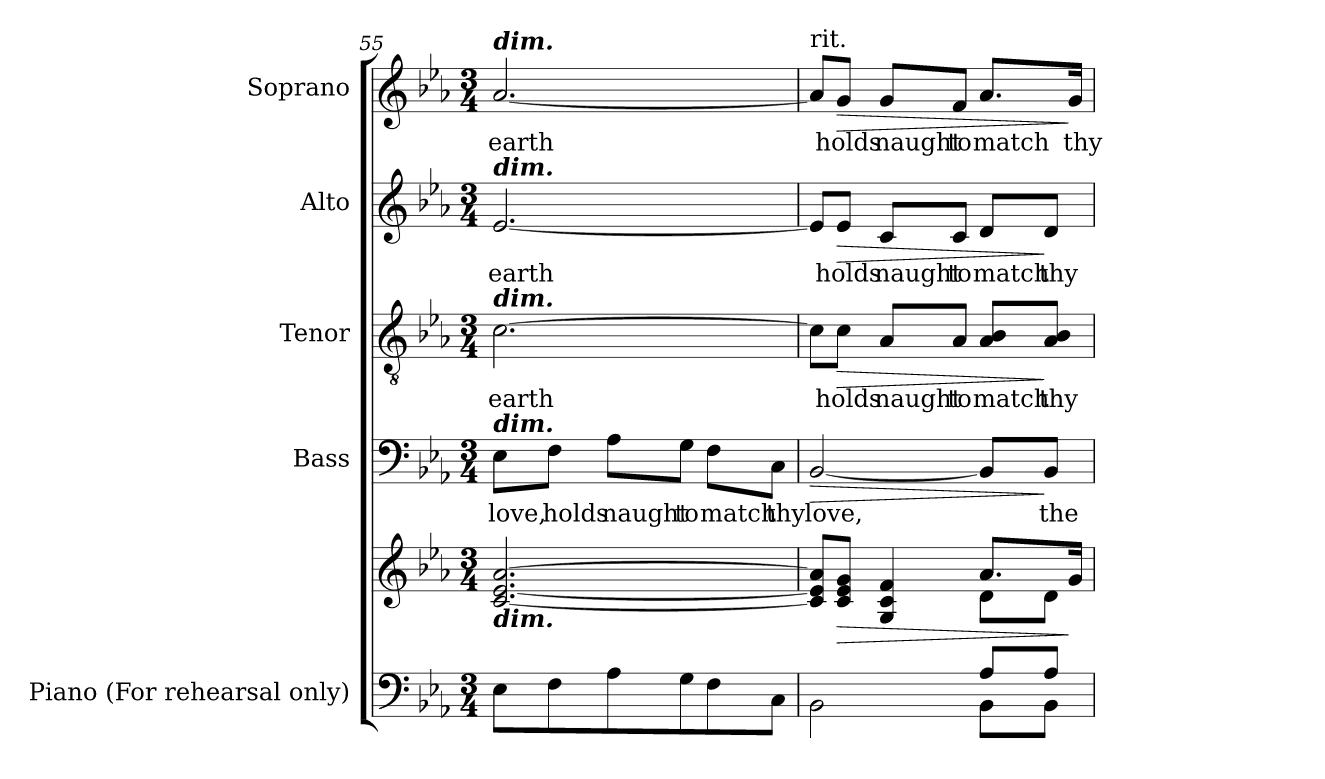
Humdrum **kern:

**kern	**kern	**dynam	**kern	**text	**dynam	**kern	**text	**dynam	**kern	**text	**dynam	**kern	**text	**dynam
*part5	*part5	*part5	*part4	*part4	*part4	*part3	*part3	*part3	*part2	*part2	*part2	*part1	*part1	*part1
*staff6	*staff5	*staff5/6	*staff4	*staff4	*staff4	*staff3	*staff3	*staff3	*staff2	*staff2	*staff2	*staff1	*staff1	*staff1
*I"Piano (For rehearsal only)	*	*	*I"Bass	*	*	*I"Tenor	*	*	*I"Alto	*	*	*I"Soprano	*	*
*I'Pno.	*	*	*I'B.	*	*	*I'T.	*	*	*I'A.	*	*	*I'S.	*	*
!!LO:PB:g=z
*clefF4	*clefG2	*	*clefF4	*	*	*clefGv2	*	*	*clefG2	*	*	*clefG2	*	*
*	*	*	*	*	*	*ITrd7c12	*	*	*	*	*	*	*	*
*k[b-e-a-]	*k[b-e-a-]	*	*k[b-e-a-]	*	*	*k[b-e-a-]	*	*	*k[b-e-a-]	*	*	*k[b-e-a-]	*	*
*E-:	*E-:	*	*E-:	*	*	*E-:	*	*	*E-:	*	*	*E-:	*	*
*M3/4	*M3/4	*	*M3/4	*	*	*M3/4	*	*	*M3/4	*	*	*M3/4	*	*
=55	=55	=55	=55	=55	=55	=55	=55	=55	=55	=55	=55	=55	=55	=55
!	!	!	!	!LO:LY:b:color=#000000	!	!	!	!	!	!	!	!	!	!
!	!	!	!	!	!	!	!LO:LY:b:color=#000000	!	!	!	!	!	!	!
!	!	!	!	!	!	!	!	!	!	!LO:LY:b:color=#000000	!	!	!	!
!	!	!	!	!	!	!	!	!	!	!	!	!LO:TX:a:Bi:t=dim.	!	!
!	!	!	!	!	!	!	!	!	!LO:TX:a:Bi:t=dim.	!	!	!	!	!
!	!	!	!	!	!	!LO:TX:a:Bi:t=dim.	!	!	!	!	!	!	!	!
!	!	!	!LO:TX:a:Bi:t=dim.	!	!	!	!	!	!	!	!	!	!	!
!	!LO:TX:b:Bi:t=dim.	!	!	!	!	!	!	!	!	!	!	!	!	!
!	!	!	!	!	!	!	!	!	!	!	!	!	!LO:LY:b:color=#000000	!
8E-i\L	[<2.ci/ [<2.e-i [>2.a-i	.	8E-i\L	love,	.	[>2.Ci\	earth	.	[<2.e-i/	earth	.	[<2.a-i/	earth	.
!	!	!	!	!LO:LY:b:color=#000000	!	!	!	!	!	!	!	!	!	!
8Fi\	.	.	8Fi\J	holds	.	.	.	.	.	.	.	.	.	.
!	!	!	!	!LO:LY:b:color=#000000	!	!	!	!	!	!	!	!	!	!
8A-i\	.	.	8A-i\L	naught	.	.	.	.	.	.	.	.	.	.
!	!	!	!	!LO:LY:b:color=#000000	!	!	!	!	!	!	!	!	!	!
8Gi\	.	.	8Gi\J	to	.	.	.	.	.	.	.	.	.	.
!	!	!	!	!LO:LY:b:color=#000000	!	!	!	!	!	!	!	!	!	!
8Fi\	.	.	8Fi\L	match	.	.	.	.	.	.	.	.	.	.
!	!	!	!	!LO:LY:b:color=#000000	!	!	!	!	!	!	!	!	!	!
8Ci\J	.	.	8Ci\J	thy	.	.	.	.	.	.	.	.	.	.
=56	=56	=56	=56	=56	=56	=56	=56	=56	=56	=56	=56	=56	=56	=56
*^	*^	*	*	*	*	*	*	*	*	*	*	*	*	*
!	!	!	!	!	!	!	!	!	!	!	!	!	!	!LO:TX:t=rit.	!	!
!	!	!	!	!	!	!LO:LY:b:color=#000000	!LO:HP:b	!	!	!	!	!	!	!	!	!
2ryy	2BB-i\	8ci/] 8e-i] 8a-i]L	2ryy	.	[<2BB-i/	love,	>	8Ci\L]	.	.	8e-i/L]	.	.	8a-i/L]	.	.
!	!	!	!	!LO:HP:b	!	!	!	!	!	!	!	!	!	!	!	!
!	!	!	!	!	!	!	!	!	!LO:LY:b:color=#000000	!LO:HP:b	!	!	!	!	!	!
!	!	!	!	!	!	!	!	!	!	!	!	!LO:LY:b:color=#000000	!LO:HP:b	!	!	!
!	!	!	!	!	!	!	!	!	!	!	!	!	!	!	!LO:LY:b:color=#000000	!LO:HP:b
.	.	8ci/ 8e-i 8giJ	.	>	.	.	.	8Ci\J	holds	>	8e-i/J	holds	>	8gi/J	holds	>
!	!	!	!	!	!	!	!	!	!LO:LY:b:color=#000000	!	!	!	!	!	!	!
!	!	!	!	!	!	!	!	!	!	!	!	!LO:LY:b:color=#000000	!	!	!	!
!	!	!	!	!	!	!	!	!	!	!	!	!	!	!	!LO:LY:b:color=#000000	!
.	.	4Gi/ 4ci 4fi	.	.	.	.	.	8AA-i/L	naught	.	8ci/L	naught	.	8gi/L	naught	.
!	!	!	!	!	!	!	!	!	!LO:LY:b:color=#000000	!	!	!	!	!	!	!
!	!	!	!	!	!	!	!	!	!	!	!	!LO:LY:b:color=#000000	!	!	!	!
!	!	!	!	!	!	!	!	!	!	!	!	!	!	!	!LO:LY:b:color=#000000	!
.	.	.	.	.	.	.	.	8AA-i/J	to	.	8ci/J	to	.	8fi/J	to	.
!	!	!	!	!	!	!	!	!	!LO:LY:b:color=#000000	!	!	!	!	!	!	!
!	!	!	!	!	!	!	!	!	!	!	!	!LO:LY:b:color=#000000	!	!	!	!
!	!	!	!	!	!	!	!	!	!	!	!	!	!	!	!LO:LY:b:color=#000000	!
8A-i/L	8BB-i\L	8.a-i/L	8di\L	.	8BB-i/L]	.	.	8AA-i/ 8BB-iL	match	.	8di/L	match	.	8.a-i/L	match	.
!	!	!	!	!	!	!LO:LY:b:color=#000000	!	!	!	!	!	!	!	!	!	!
!	!	!	!	!	!	!	!	!	!LO:LY:b:color=#000000	!	!	!	!	!	!	!
!	!	!	!	!	!	!	!	!	!	!	!	!LO:LY:b:color=#000000	!	!	!	!
8A-i/J	8BB-i\J	.	8di\J	.	8BB-i/J	the	]	8AA-i/ 8BB-iJ	thy	]	8di/J	thy	]	.	.	.
!	!	!	!	!	!	!	!	!	!	!	!	!	!	!	!LO:LY:b:color=#000000	!
.	.	16gi/Jk	.	]	.	.	.	.	.	.	.	.	.	16gi/Jk	thy	]
*v	*v	*	*	*	*	*	*	*	*	*	*	*	*	*	*	*
*	*v	*v	*	*	*	*	*	*	*	*	*	*	*	*	*
=	=	=	=	=	=	=	=	=	=	=	=	=	=	=
*-	*-	*-	*-	*-	*-	*-	*-	*-	*-	*-	*-	*-	*-	*-
